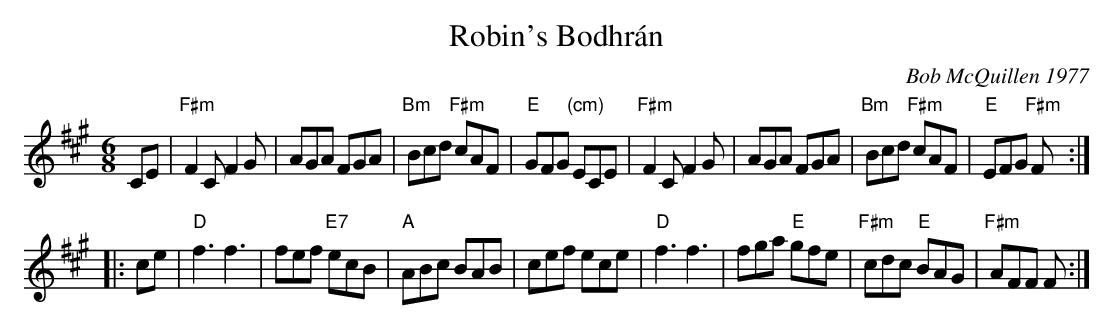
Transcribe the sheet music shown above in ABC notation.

X:1
T: Robin's Bodhr\'an
C: Bob McQuillen 1977
M: 6/8
L: 1/8
K: F#m
CE \
| "F#m"F2C F2G | AGA FGA | "Bm"Bcd "F#m"cAF | "E"GFG "(cm)"ECE \
| "F#m"F2C F2G | AGA FGA | "Bm"Bcd "F#m"cAF | "E"EFG "F#m"F :|
|: ce \
| "D"f3 f3 | fef "E7"ecB | "A"ABc BAB | cef ece \
| "D"f3 f3 | fga "E"gfe | "F#m"cdc "E"BAG | "F#m"AFF F :|
